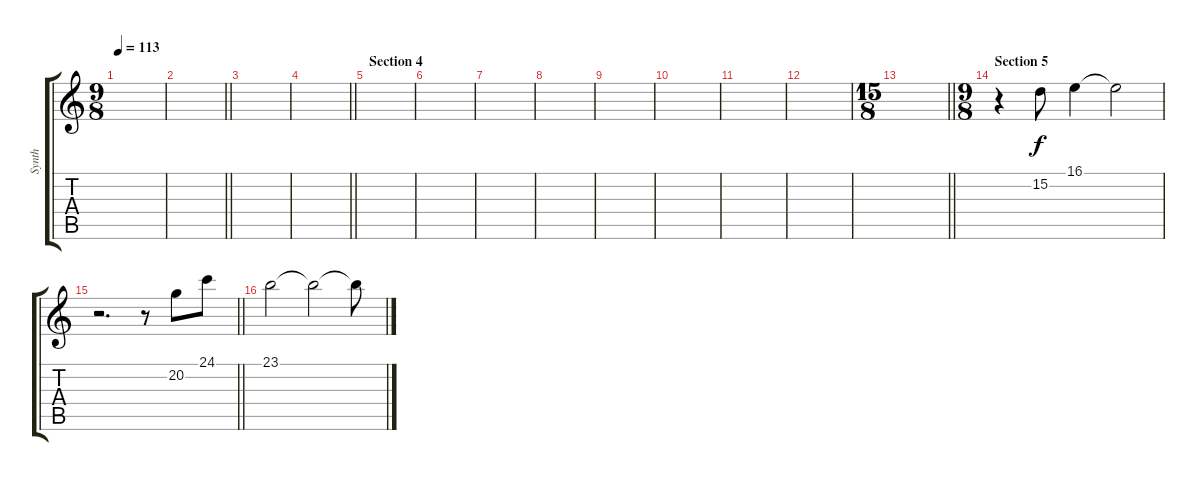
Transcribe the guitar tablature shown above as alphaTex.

\track ("Synth" "Synth") {instrument pad1newage}
\staff {score tabs}
\tuning (C4 B3 E3 C3 G2 C2) {hide}
\ts (9 8)
\tempo 113
\clef g2
\ks c
|
\barLineRight lightlight
|
|
\barLineRight lightlight
|
\section ("" "Section 4")
|
|
|
|
|
|
|
|
\ts (15 8)
\barLineRight lightlight
|
\ts (9 8)
\section ("" "Section 5")
r.4 15.2.8 16.1.4 16.1{t}.2 |
\barLineRight lightlight
r.2{d} r.8 20.2.8 24.1.8 |
23.1.2 23.1{t}.2 23.1{t}.8
